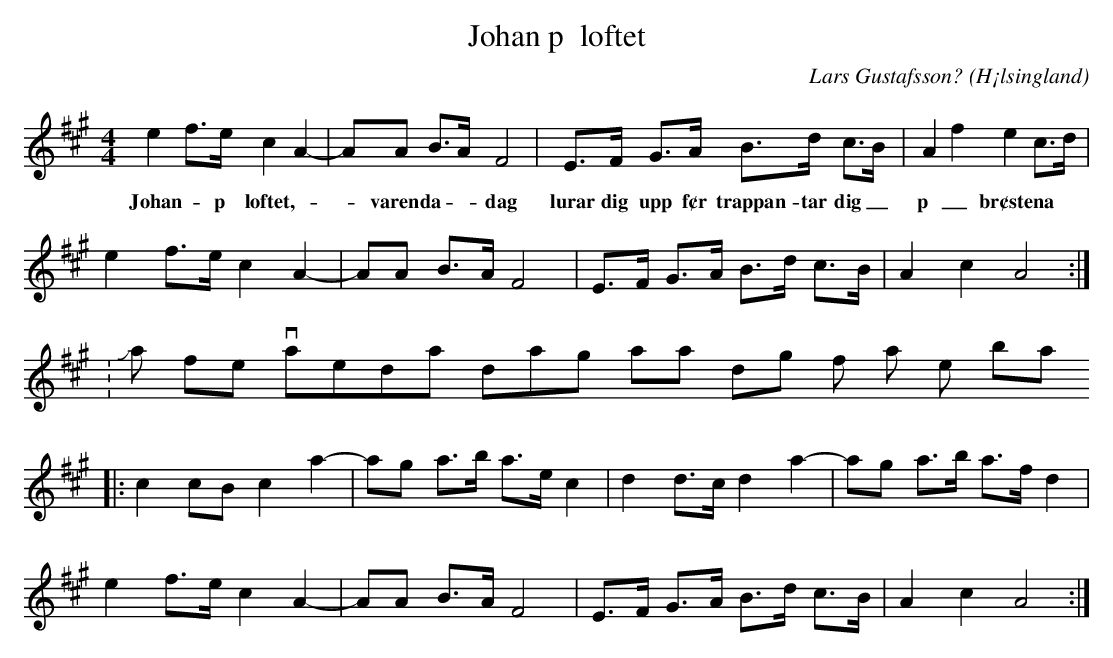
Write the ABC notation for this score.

X:1
T:Johan p  loftet
C:Lars Gustafsson?
O:H¡lsingland
M:4/4
L:1/8
K:A
e2 f>e c2 A2-|AA B>A F4|E>F G>A B>d c>B|A2 f2 e2 c>d|
w: Johan - p  loftet, -- varenda -- dag lurar dig upp f¢r trappan-tar dig_ p _ br¢stena
e2 f>e c2 A2-|AA B>A F4|E>F G>A B>d c>B|A2 c2 A4:|
 w: Johan - p  loftet, -- varenda -- dag  akta -dig f¢r honom - han ¡r inte - bra
|:c2 cB c2 a2-|ag a>b a>e c2|d2 d>c d2 a2-|ag a>b a>f d2|
e2 f>e c2 A2-|AA B>A F4|E>F G>A B>d c>B|A2 c2 A4:|
